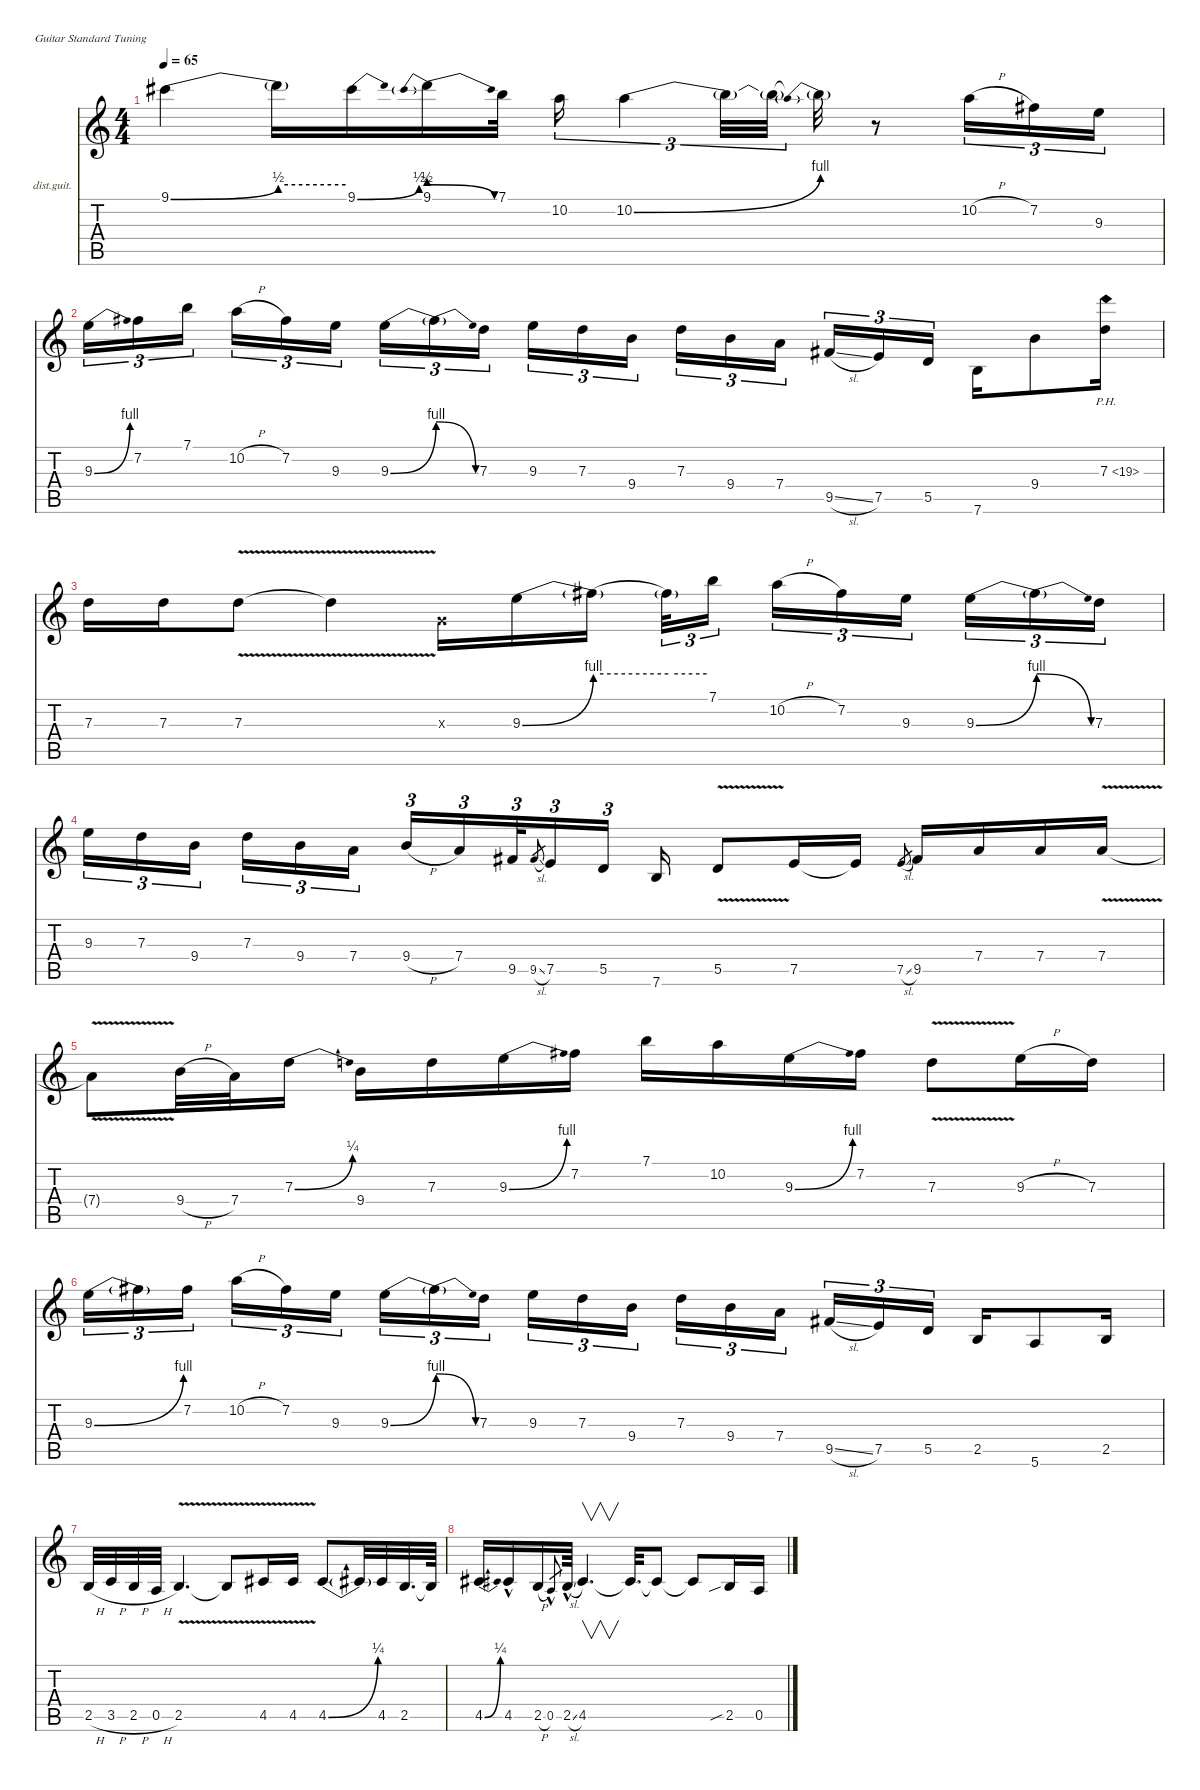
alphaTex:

\defaultSystemsLayout 4
\hideDynamics
\bracketExtendMode nobrackets
\firstSystemTrackNameOrientation horizontal
\otherSystemsTrackNameOrientation horizontal
\track ("Lead Guitar" "dist.guit.") {instrument distortionguitar}
\staff {score tabs}
\tuning (E4 B3 G3 D3 A2 E2)
\ts (4 4)
\tempo 65
\clef g2
\ks c
9.1{be (bend 0 0 60 2) acc #}.4{dy f beam Down} 9.1{be (hold 0 2 60 2) t}.16{beam Down} 9.1{be (bend 0 0 30 2) acc #}.16{beam Down} 9.1{be (prebendrelease 0 2 30 0)}.16{beam Down} 7.1.32{beam Down} 10.2.16{tu (3 2) beam Down} 10.2{be (bend 0 0 60 4)}.4{tu (3 2) beam Down} 10.2{t}.32{tu (3 2) beam Down} 10.2{t}.32{tu (3 2) beam Down} 10.2{be (prebend 0 4 60 4) t}.32{beam Down} r.8{beam Down} 10.2{h}.16{tu (3 2) beam Down} 7.2{acc #}.16{tu (3 2) beam Down} 9.3.16{tu (3 2) beam Down} |
9.3{be (bend 0 0 30 4)}.16{tu (3 2) beam Down} 7.2{acc #}.16{tu (3 2) beam Down} 7.1.16{tu (3 2) beam Down} 10.2{h}.16{tu (3 2) beam Down} 7.2{acc #}.16{tu (3 2) beam Down} 9.3.16{tu (3 2) beam Down} 9.3{be (bend 0 0 60 4)}.16{tu (3 2) beam Down} 9.3{be (release 0 4 60 0) t}.16{tu (3 2) beam Down} 7.3.16{tu (3 2) beam Down} 9.3.16{tu (3 2) beam Down} 7.3.16{tu (3 2) beam Down} 9.4.16{tu (3 2) beam Down} 7.3.16{tu (3 2) beam Down} 9.4.16{tu (3 2) beam Down} 7.4.16{tu (3 2) beam Down} 9.5{sl acc #}.16{tu (3 2) beam Up} 7.5.16{tu (3 2) beam Up} 5.5.16{tu (3 2) beam Up} 7.6.16{beam Down} 9.4.8{beam Down} 7.3{ph 12}.16{beam Down} |
7.3.16{beam Down} 7.3.16{beam Down} 7.3{v}.8{beam Down} 7.3{v t}.4{beam Down} 0.3{x}.16{beam Down} 9.3{be (bend 0 0 60 4)}.16{beam Down} 9.3{be (hold 0 4 60 4) t}.16{beam Down} 9.3{be (hold 0 4 60 4) t}.32{tu (3 2) beam Down} 7.1.16{tu (3 2) beam Down} 10.2{h}.16{tu (3 2) beam Down} 7.2{acc #}.16{tu (3 2) beam Down} 9.3.16{tu (3 2) beam Down} 9.3{be (bend 0 0 60 4)}.16{tu (3 2) beam Down} 9.3{be (release 0 4 60 0) t}.16{tu (3 2) beam Down} 7.3.16{tu (3 2) beam Down} |
9.3.16{tu (3 2) beam Down} 7.3.16{tu (3 2) beam Down} 9.4.16{tu (3 2) beam Down} 7.3.16{tu (3 2) beam Down} 9.4.16{tu (3 2) beam Down} 7.4.16{tu (3 2) beam Down} 9.4{h}.16{tu (3 2) beam Up} 7.4.16{tu (3 2) beam Up} 9.5{acc #}.32{tu (3 2) dy mf beam Up} 9.5{sl acc #}.8{tu (3 2) gr dy f beam Up} 7.5.16{tu (3 2) beam Up} 5.5.16{tu (3 2) beam Up} 7.6.16{beam Up} 5.5{v}.8{beam Up} 7.5.16{beam Up} 7.5{t}.16{dy mf beam Up} 7.5{sl}.8{gr beam Up} 9.5{acc #}.16{dy f beam Up} 7.4.16{beam Up} 7.4.16{beam Up} 7.4{v}.16{beam Up} |
7.4{v t}.8{beam Down} 9.4{h}.32{beam Down} 7.4.32{beam Down} 7.3{be (bend 0 0 30 1)}.16{beam Down} 9.4.16{beam Down} 7.3.16{beam Down} 9.3{be (bend 0 0 30 4)}.16{beam Down} 7.2{acc #}.16{beam Down} 7.1.16{beam Down} 10.2.16{beam Down} 9.3{be (bend 0 0 30 4)}.16{beam Down} 7.2{acc #}.16{beam Down} 7.3{v}.8{beam Down} 9.3{h}.16{beam Down} 7.3.16{beam Down} |
9.3{be (bend 0 0 30 4)}.16{tu (3 2) beam Down} 9.3{t}.16{tu (3 2) beam Down} 7.2{acc #}.16{tu (3 2) beam Down} 10.2{h}.16{tu (3 2) beam Down} 7.2{acc #}.16{tu (3 2) beam Down} 9.3.16{tu (3 2) beam Down} 9.3{be (bend 0 0 60 4)}.16{tu (3 2) beam Down} 9.3{be (release 0 4 60 0) t}.16{tu (3 2) beam Down} 7.3.16{tu (3 2) beam Down} 9.3.16{tu (3 2) beam Down} 7.3.16{tu (3 2) beam Down} 9.4.16{tu (3 2) beam Down} 7.3.16{tu (3 2) beam Down} 9.4.16{tu (3 2) beam Down} 7.4.16{tu (3 2) beam Down} 9.5{sl acc #}.16{tu (3 2) beam Up} 7.5.16{tu (3 2) beam Up} 5.5.16{tu (3 2) beam Up} 2.5.16{beam Up} 5.6.8{beam Up} 2.5.16{beam Up} |
2.5{h}.32{beam Up} 3.5{h}.32{beam Up} 2.5{h}.32{beam Up} 0.5{h}.32{beam Up} 2.5{v}.4{d beam Up} 2.5{v t}.8{dy mf beam Up} 4.5{v acc #}.16{dy f beam Up} 4.5{v acc #}.16{beam Up} 4.5{be (bend 0 0 18 1) acc #}.8{beam Up} 4.5{t acc #}.32{beam Up} 4.5{acc #}.32{beam Up} 2.5.32{d beam Up} 2.5{t}.64{dy mf beam Up} |
4.5{be (bend 0 0 10.2 1) acc #}.16{dy f beam Up} 4.5{hac acc #}.16{beam Up} 2.5{h}.16{beam Up} 0.5{hac}.8{gr beam Up} 2.5{sl hac}.64{dy mf beam Up} 4.5{acc #}.4{v d dy f beam Up} 4.5{t acc #}.32{d dy mf beam Up} 4.5{t acc #}.8{dy f beam Up} 4.5{t acc #}.8{beam Up} 2.5{sib}.16{beam Up} 0.5.16{dy mf beam Up}
